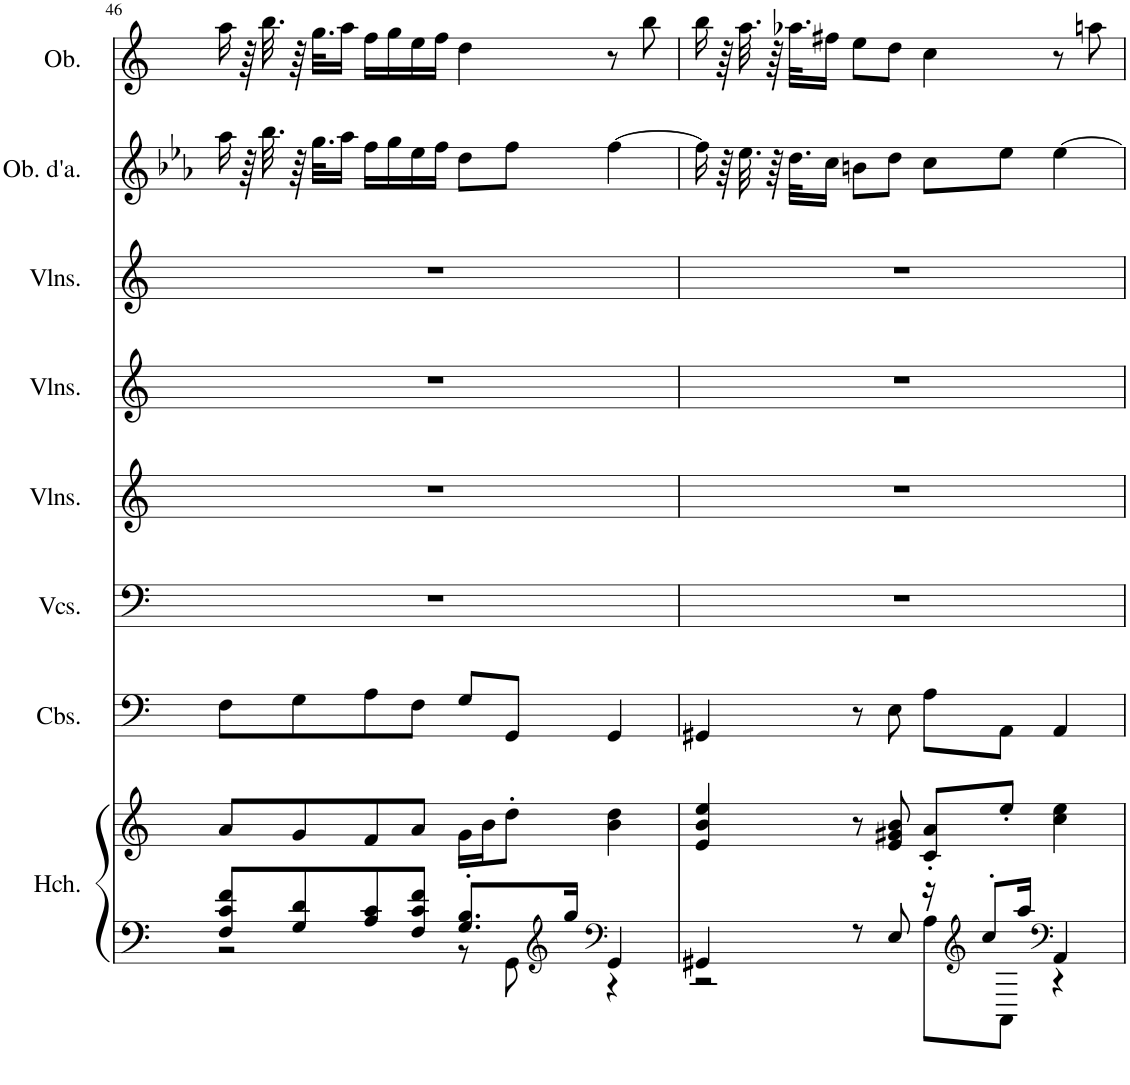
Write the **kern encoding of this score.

**kern	**kern	**kern	**kern	**kern	**kern	**kern	**kern	**kern
*part8	*part8	*part7	*part6	*part5	*part4	*part3	*part2	*part1
*staff9	*staff8	*staff7	*staff6	*staff5	*staff4	*staff3	*staff2	*staff1
*I"Harpsichord, Harpsichord	*	*I"Contrabasses, Double Bass	*I"Violoncellos, Cello	*I"Violins, Viola	*I"Violins, Violin II	*I"Violins, Violin I	*I"Oboe d'amore	*I"Oboe
*I'Hch.	*	*I'Cbs.	*I'Vcs.	*I'Vlns.	*I'Vlns.	*I'Vlns.	*I'Ob. d'a.	*I'Ob.
!!LO:PB:g=z
*clefF4	*clefG2	*clefF4	*clefF4	*clefG2	*clefG2	*clefG2	*clefG2	*clefG2
*	*	*Trd7c12	*	*	*	*	*Trd2c3	*
*k[]	*k[]	*k[]	*k[]	*k[]	*k[]	*k[]	*k[b-e-a-]	*k[]
*M4/4	*M4/4	*M4/4	*M4/4	*M4/4	*M4/4	*M4/4	*M4/4	*M4/4
=46	=46	=46	=46	=46	=46	=46	=46	=46
*^	*	*	*	*	*	*	*	*
8F/ 8c/ 8f/L	2r	8a/L	8F\L	1r	1r	1r	1r	16aa-\	16aa\
.	.	.	.	.	.	.	.	64r	64r
.	.	.	.	.	.	.	.	32.bb-\	32.bb\
8G/ 8d/	.	8g/	8G\	.	.	.	.	64r	64r
.	.	.	.	.	.	.	.	32.gg\KLL	32.gg\KLL
.	.	.	.	.	.	.	.	16aa-\JJ	16aa\JJ
8A/ 8c/	.	8f/	8A\	.	.	.	.	16ff\LL	16ff\LL
.	.	.	.	.	.	.	.	16gg\	16gg\
8F/ 8c/ 8f/J	.	8a/J	8F\J	.	.	.	.	16ee-\	16ee\
.	.	.	.	.	.	.	.	16ff\JJ	16ff\JJ
8.G/' 8.B/'L	8r	16g\LL	8G/L	.	.	.	.	8dd\L	4dd\
.	.	16b\J	.	.	.	.	.	.	.
.	8GG\	8dd'\J	8GG/J	.	.	.	.	8ff\J	.
*clefG2	*	*	*	*	*	*	*	*	*
16gg/Jk	.	.	.	.	.	.	.	.	.
*clefF4	*	*	*	*	*	*	*	*	*
4GG/	4r	4b\ 4dd\	4GG/	.	.	.	.	[4ff\	8r
.	.	.	.	.	.	.	.	.	8bb\
=47	=47	=47	=47	=47	=47	=47	=47	=47	=47
4GG#X/	2r	4e/ 4b/ 4ee/	4GG#X/	1r	1r	1r	1r	16ff\]	16bb\
.	.	.	.	.	.	.	.	64r	64r
.	.	.	.	.	.	.	.	32.ee-\	32.aa\
.	.	.	.	.	.	.	.	64r	64r
.	.	.	.	.	.	.	.	32.dd\KLL	32.aa-X\KLL
.	.	.	.	.	.	.	.	16cc\JJ	16ff#X\JJ
8r	.	8r	8r	.	.	.	.	8bn\L	8ee\L
8E/	.	8e/ 8g#X/ 8b/	8E\	.	.	.	.	8dd\J	8dd\J
16r	8A\L	8c/' 8a/'L	8A\L	.	.	.	.	8cc\L	4cc\
*clefG2	*	*	*	*	*	*	*	*	*
8cc'/L	.	.	.	.	.	.	.	.	.
.	8AA\J	8ee'/J	8AA\J	.	.	.	.	8ee-\J	.
16aa/Jk	.	.	.	.	.	.	.	.	.
*clefF4	*	*	*	*	*	*	*	*	*
4AA/	4r	4cc\ 4ee\	4AA/	.	.	.	.	[4ee-\	8r
.	.	.	.	.	.	.	.	.	8aan\
*v	*v	*	*	*	*	*	*	*	*
=	=	=	=	=	=	=	=	=
*-	*-	*-	*-	*-	*-	*-	*-	*-
